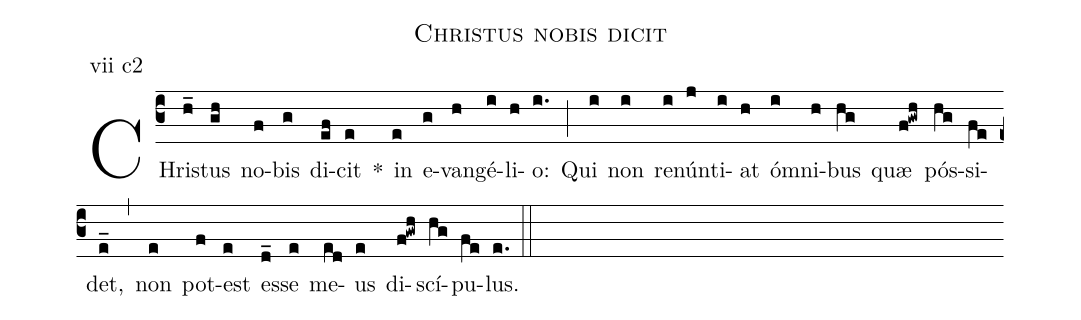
name: Christus nobis dicit;
annotation: vii c2;
mode: 7;
%%
(c3)
CHri(h_)stus(gh) no(f)bis(g) di(ef)cit(e) *()
in(e) e(g)van(h)gé(i)li(h)o:(i.) (;)
Qui(i) non(i) re(i)nún(j)ti(i)at(h) óm(i)ni(h)bus(hg) quæ(f!gwh) pós(hg)si(fe)det,(e_) (,)
non(e) pot(f)est(e) es(d_)se(e) me(ed)us(e) di(f!gwh)scí(hg)pu(fe)lus.(e.) (::)
